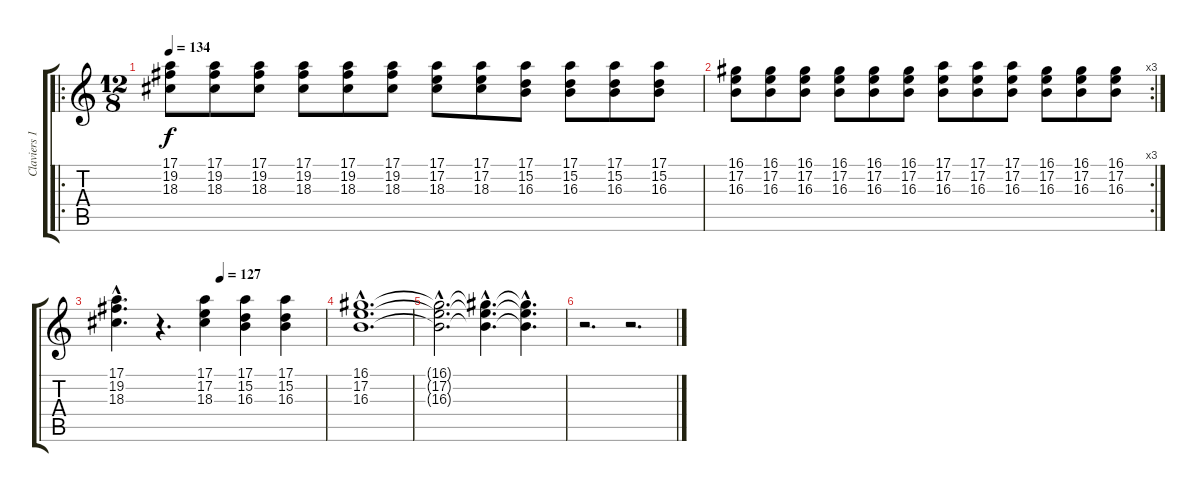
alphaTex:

\track ("Claviers 1" "Claviers 1") {instrument acousticgrandpiano}
\staff {score tabs}
\tuning (E4 B3 G3 D3 A2 E2) {hide}
\ro
\ts (12 8)
\tempo 134
\clef g2
\ks c
(17.1 19.2 18.3).8{dy f volume 14} (17.1 19.2 18.3).8 (17.1 19.2 18.3).8 (17.1 19.2 18.3).8 (17.1 19.2 18.3).8 (17.1 19.2 18.3).8 (17.1 17.2 18.3).8 (17.1 17.2 18.3).8 (17.1 15.2 16.3).8 (17.1 15.2 16.3).8 (17.1 15.2 16.3).8 (17.1 15.2 16.3).8 |
\rc 3
(16.1 17.2 16.3).8 (16.1 17.2 16.3).8 (16.1 17.2 16.3).8 (16.1 17.2 16.3).8 (16.1 17.2 16.3).8 (16.1 17.2 16.3).8 (17.1 17.2 16.3).8 (17.1 17.2 16.3).8 (17.1 17.2 16.3).8 (16.1 17.2 16.3).8 (16.1 17.2 16.3).8 (16.1 17.2 16.3).8 |
\tempo (127 0.5)
(17.1{hac} 19.2{hac} 18.3{hac}).4{d} r.4{d} (17.1 17.2 18.3).4 (17.1 15.2 16.3).4 (17.1 15.2 16.3).4 |
(16.1{hac} 17.2{hac} 16.3{hac}).1{d} |
(16.1{hac t} 17.2{hac t} 16.3{hac t}).2{d} (16.1{hac t} 17.2{hac t} 16.3{hac t}).4{d} (16.1{hac t} 17.2{hac t} 16.3{hac t}).4{d} |
r.2{d} r.2{d}
